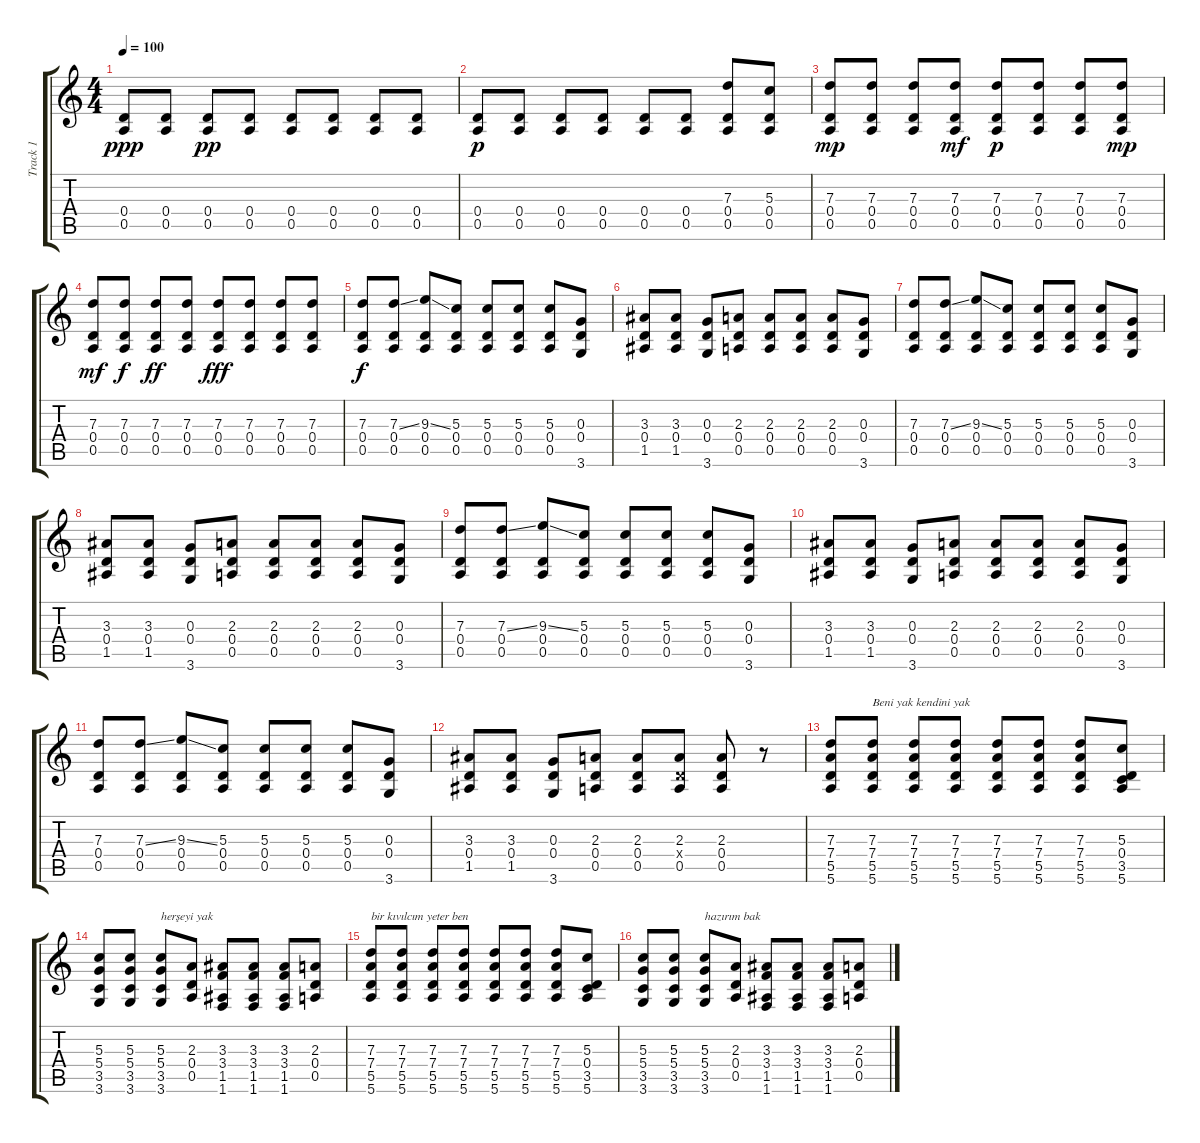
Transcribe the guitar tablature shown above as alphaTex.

\track ("Track 1" "Track 1") {instrument acousticguitarsteel}
\staff {score tabs}
\tuning (E4 B3 G3 D3 A2 E2) {hide}
\ts (4 4)
\tempo 100
\clef g2
\ks c
(0.4 0.5).8{dy ppp instrument acousticguitarsteel} (0.4 0.5).8 (0.4 0.5).8{dy pp} (0.4 0.5).8 (0.4 0.5).8 (0.4 0.5).8 (0.4 0.5).8 (0.4 0.5).8 |
(0.4 0.5).8{dy p} (0.4 0.5).8 (0.4 0.5).8 (0.4 0.5).8 (0.4 0.5).8 (0.4 0.5).8 (7.3 0.4 0.5).8 (5.3 0.4 0.5).8 |
(7.3 0.4 0.5).8{dy mp} (7.3 0.4 0.5).8 (7.3 0.4 0.5).8 (7.3 0.4 0.5).8{dy mf} (7.3 0.4 0.5).8{dy p} (7.3 0.4 0.5).8 (7.3 0.4 0.5).8 (7.3 0.4 0.5).8{dy mp} |
(7.3 0.4 0.5).8{dy mf} (7.3 0.4 0.5).8{dy f} (7.3 0.4 0.5).8{dy ff} (7.3 0.4 0.5).8 (7.3 0.4 0.5).8{dy fff} (7.3 0.4 0.5).8 (7.3 0.4 0.5).8 (7.3 0.4 0.5).8 |
(7.3 0.4 0.5).8{dy f} (7.3{ss} 0.4 0.5).8 (9.3{ss} 0.4 0.5).8 (5.3 0.4 0.5).8 (5.3 0.4 0.5).8 (5.3 0.4 0.5).8 (5.3 0.4 0.5).8 (0.3 0.4 3.6).8 |
(3.3 0.4 1.5).8 (3.3 0.4 1.5).8 (0.3 0.4 3.6).8 (2.3 0.4 0.5).8 (2.3 0.4 0.5).8 (2.3 0.4 0.5).8 (2.3 0.4 0.5).8 (0.3 0.4 3.6).8 |
(7.3 0.4 0.5).8 (7.3{ss} 0.4 0.5).8 (9.3{ss} 0.4 0.5).8 (5.3 0.4 0.5).8 (5.3 0.4 0.5).8 (5.3 0.4 0.5).8 (5.3 0.4 0.5).8 (0.3 0.4 3.6).8 |
(3.3 0.4 1.5).8 (3.3 0.4 1.5).8 (0.3 0.4 3.6).8 (2.3 0.4 0.5).8 (2.3 0.4 0.5).8 (2.3 0.4 0.5).8 (2.3 0.4 0.5).8 (0.3 0.4 3.6).8 |
(7.3 0.4 0.5).8 (7.3{ss} 0.4 0.5).8 (9.3{ss} 0.4 0.5).8 (5.3 0.4 0.5).8 (5.3 0.4 0.5).8 (5.3 0.4 0.5).8 (5.3 0.4 0.5).8 (0.3 0.4 3.6).8 |
(3.3 0.4 1.5).8 (3.3 0.4 1.5).8 (0.3 0.4 3.6).8 (2.3 0.4 0.5).8 (2.3 0.4 0.5).8 (2.3 0.4 0.5).8 (2.3 0.4 0.5).8 (0.3 0.4 3.6).8 |
(7.3 0.4 0.5).8 (7.3{ss} 0.4 0.5).8 (9.3{ss} 0.4 0.5).8 (5.3 0.4 0.5).8 (5.3 0.4 0.5).8 (5.3 0.4 0.5).8 (5.3 0.4 0.5).8 (0.3 0.4 3.6).8 |
(3.3 0.4 1.5).8 (3.3 0.4 1.5).8 (0.3 0.4 3.6).8 (2.3 0.4 0.5).8 (2.3 0.4 0.5).8 (2.3 0.4{x} 0.5).8 (2.3 0.4 0.5).8 r.8 |
(7.3 7.4 5.5 5.6).8 (7.3 7.4 5.5 5.6).8{txt "Beni yak kendini yak "} (7.3 7.4 5.5 5.6).8 (7.3 7.4 5.5 5.6).8 (7.3 7.4 5.5 5.6).8 (7.3 7.4 5.5 5.6).8 (7.3 7.4 5.5 5.6).8 (5.3 0.4 3.5 5.6).8 |
(5.3 5.4 3.5 3.6).8 (5.3 5.4 3.5 3.6).8 (5.3 5.4 3.5 3.6).8{txt "herşeyi yak"} (2.3 0.4 0.5).8 (3.3 3.4 1.5 1.6).8 (3.3 3.4 1.5 1.6).8 (3.3 3.4 1.5 1.6).8 (2.3 0.4 0.5).8 |
(7.3 7.4 5.5 5.6).8{txt "bir kıvılcım yeter ben"} (7.3 7.4 5.5 5.6).8 (7.3 7.4 5.5 5.6).8 (7.3 7.4 5.5 5.6).8 (7.3 7.4 5.5 5.6).8 (7.3 7.4 5.5 5.6).8 (7.3 7.4 5.5 5.6).8 (5.3 0.4 3.5 5.6).8 |
(5.3 5.4 3.5 3.6).8 (5.3 5.4 3.5 3.6).8 (5.3 5.4 3.5 3.6).8{txt "hazırım bak"} (2.3 0.4 0.5).8 (3.3 3.4 1.5 1.6).8 (3.3 3.4 1.5 1.6).8 (3.3 3.4 1.5 1.6).8 (2.3 0.4 0.5).8
